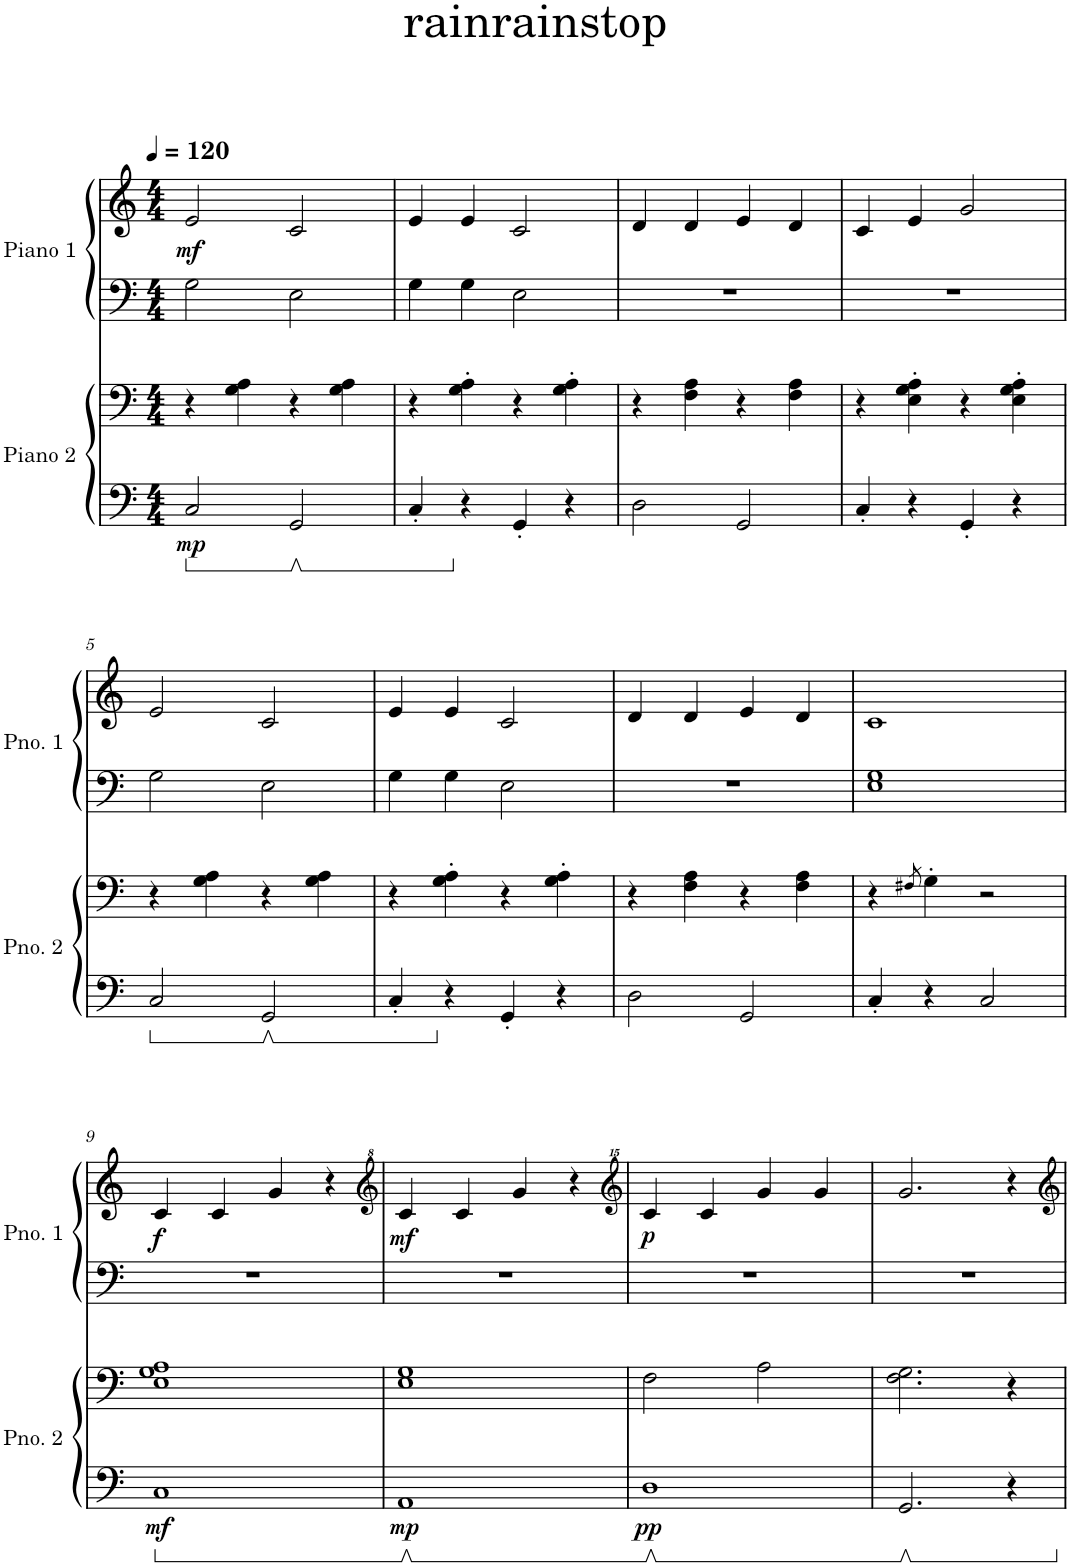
**kern	**kern	**dynam	**kern	**kern	**dynam
*part2	*part2	*part2	*part1	*part1	*part1
*staff4	*staff3	*staff3/4	*staff2	*staff1	*staff1/2
*I"Piano 2	*	*	*I"Piano 1	*	*
*I'Pno. 2	*	*	*I'Pno. 1	*	*
*clefF4	*clefF4	*	*clefF4	*clefG2	*
*k[]	*k[]	*	*k[]	*k[]	*
*M4/4	*M4/4	*	*M4/4	*M4/4	*
*MM120	*MM120	*	*MM120	*MM120	*
=1	=1	=1	=1	=1	=1
!	!	!LO:DY:b=2	!	!	!LO:DY:b
2C/	4r	mp	2G\	2e/	mf
.	4G\ 4A\	.	.	.	.
2GG/	4r	.	2E\	2c/	.
.	4G\ 4A\	.	.	.	.
=2	=2	=2	=2	=2	=2
4C'/	4r	.	4G\	4e/	.
4r	4G\' 4A\'	.	4G\	4e/	.
4GG'/	4r	.	2E\	2c/	.
4r	4G\' 4A\'	.	.	.	.
=3	=3	=3	=3	=3	=3
2D\	4r	.	1r	4d/	.
.	4F\ 4A\	.	.	4d/	.
2GG/	4r	.	.	4e/	.
.	4F\ 4A\	.	.	4d/	.
=4	=4	=4	=4	=4	=4
4C'/	4r	.	1r	4c/	.
4r	4E\' 4G\' 4A\'	.	.	4e/	.
4GG'/	4r	.	.	2g/	.
4r	4E\' 4G\' 4A\'	.	.	.	.
!!LO:LB:g=z
=5	=5	=5	=5	=5	=5
2C/	4r	.	2G\	2e/	.
.	4G\ 4A\	.	.	.	.
2GG/	4r	.	2E\	2c/	.
.	4G\ 4A\	.	.	.	.
=6	=6	=6	=6	=6	=6
4C'/	4r	.	4G\	4e/	.
4r	4G\' 4A\'	.	4G\	4e/	.
4GG'/	4r	.	2E\	2c/	.
4r	4G\' 4A\'	.	.	.	.
=7	=7	=7	=7	=7	=7
2D\	4r	.	1r	4d/	.
.	4F\ 4A\	.	.	4d/	.
2GG/	4r	.	.	4e/	.
.	4F\ 4A\	.	.	4d/	.
=8	=8	=8	=8	=8	=8
4C'/	4r	.	1E 1G	1c	.
.	8qF#X/	.	.	.	.
4r	4G'\	.	.	.	.
2C/	2r	.	.	.	.
!!LO:LB:g=z
=9	=9	=9	=9	=9	=9
!	!	!LO:DY:b=2	!	!	!LO:DY:b
1C	1E 1G 1A	mf	1r	4c/	f
.	.	.	.	4c/	.
.	.	.	.	4g/	.
.	.	.	.	4r	.
=10	=10	=10	=10	=10	=10
*	*	*	*	*clefG^2	*
!	!	!LO:DY:b=2	!	!	!LO:DY:b
1AA	1E 1G	mp	1r	4cc/	mf
.	.	.	.	4cc/	.
.	.	.	.	4gg/	.
.	.	.	.	4r	.
=11	=11	=11	=11	=11	=11
*	*	*	*	*clefG^^2	*
!	!	!LO:DY:b=2	!	!	!LO:DY:b
1D	2F\	pp	1r	4ccc/	p
.	.	.	.	4ccc/	.
.	2A\	.	.	4ggg/	.
.	.	.	.	4ggg/	.
=12	=12	=12	=12	=12	=12
2.GG/	2.F\ 2.G\	.	1r	2.ggg/	.
4r	4r	.	.	4r	.
=	=	=	=	=	=
*-	*-	*-	*-	*-	*-
